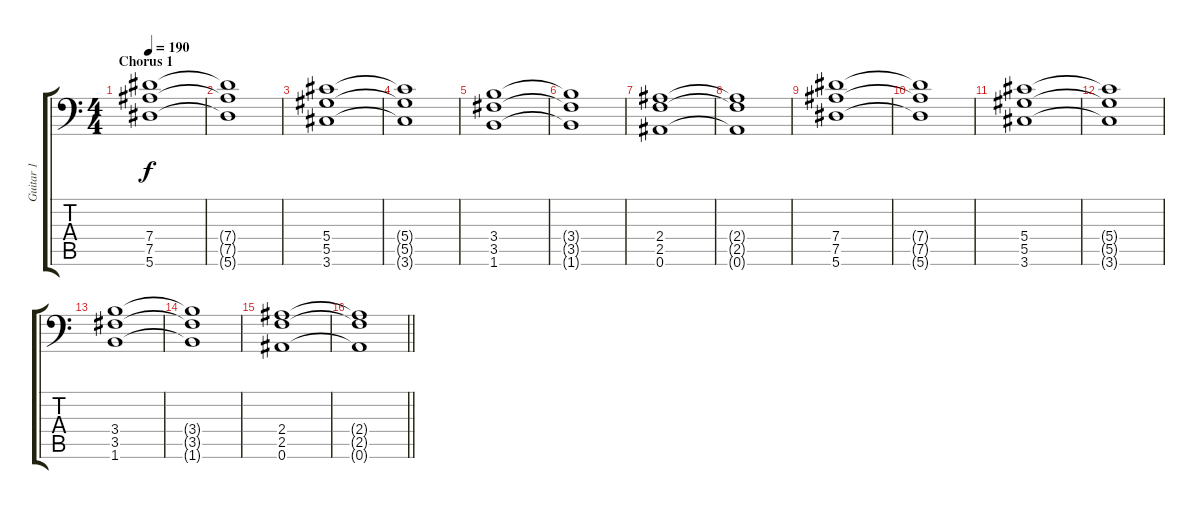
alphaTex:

\track ("Guitar 1" "Guitar 1") {instrument distortionguitar}
\staff {score tabs}
\tuning (Bb3 F3 Db3 Ab2 Eb2 Bb1) {hide}
\ts (4 4)
\section ("" "Chorus 1")
\tempo 190
\clef f4
\ks c
(7.4 7.5 5.6).1{dy f} |
(7.4{t} 7.5{t} 5.6{t}).1 |
(5.4 5.5 3.6).1 |
(5.4{t} 5.5{t} 3.6{t}).1 |
(3.4 3.5 1.6).1 |
(3.4{t} 3.5{t} 1.6{t}).1 |
(2.4 2.5 0.6).1 |
(2.4{t} 2.5{t} 0.6{t}).1 |
(7.4 7.5 5.6).1 |
(7.4{t} 7.5{t} 5.6{t}).1 |
(5.4 5.5 3.6).1 |
(5.4{t} 5.5{t} 3.6{t}).1 |
(3.4 3.5 1.6).1 |
(3.4{t} 3.5{t} 1.6{t}).1 |
(2.4 2.5 0.6).1 |
\barLineRight lightlight
(2.4{t} 2.5{t} 0.6{t}).1
